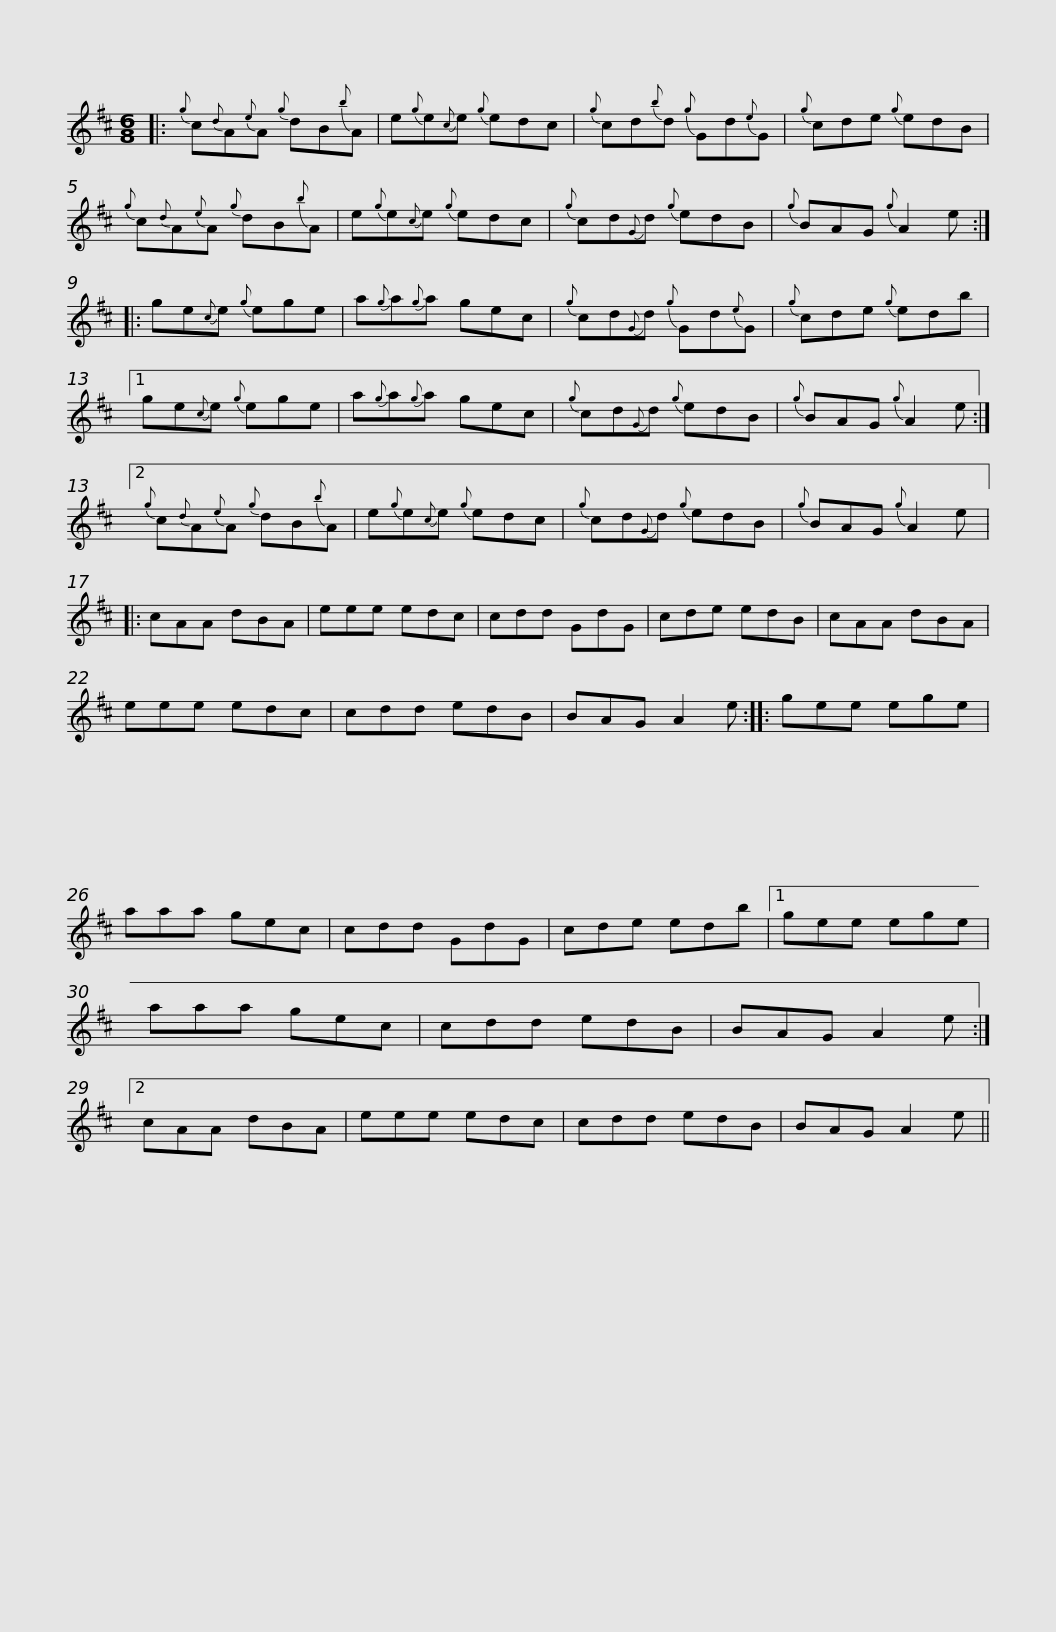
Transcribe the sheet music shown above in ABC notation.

X:1
L:1/8
M:6/8
I:linebreak $
K:D
V:1 treble
V:1
|:{g} c{d}A{e}A{g} dB{b}A | e{g}e{c}e{g} edc |{g} cd{b}d{g} Gd{e}G |{g} cde{g} edB |${g} c{d}A{e}A{g} dB{b}A | %5
 e{g}e{c}e{g} edc |{g} cd{G}d{g} edB |{g} BAG{g} A2 e :: ge{c}e{g} ege |$ a{g}a{g}a gec | %10
{g} cd{G}d{g} Gd{e}G |{g} cde{g} edb |1 ge{c}e{g} ege | a{g}a{g}a gec |${g} cd{G}d{g} edB | %15
{g} BAG{g} A2 e :|2{g} c{d}A{e}A{g} dB{b}A | e{g}e{c}e{g} edc |{g} cd{G}d{g} edB |${g} BAG{g} A2 e |: %20
 cAA dBA | eee edc | cdd GdG | cde edB | cAA dBA | %25
 eee edc |$ cdd edB | BAG A2 e :: gee ege | aaa gec | %30
 cdd GdG | cde edb |1 gee ege |$ aaa gec | cdd edB | %35
 BAG A2 e :|2 cAA dBA | eee edc | cdd edB | BAG A2 e || %40
